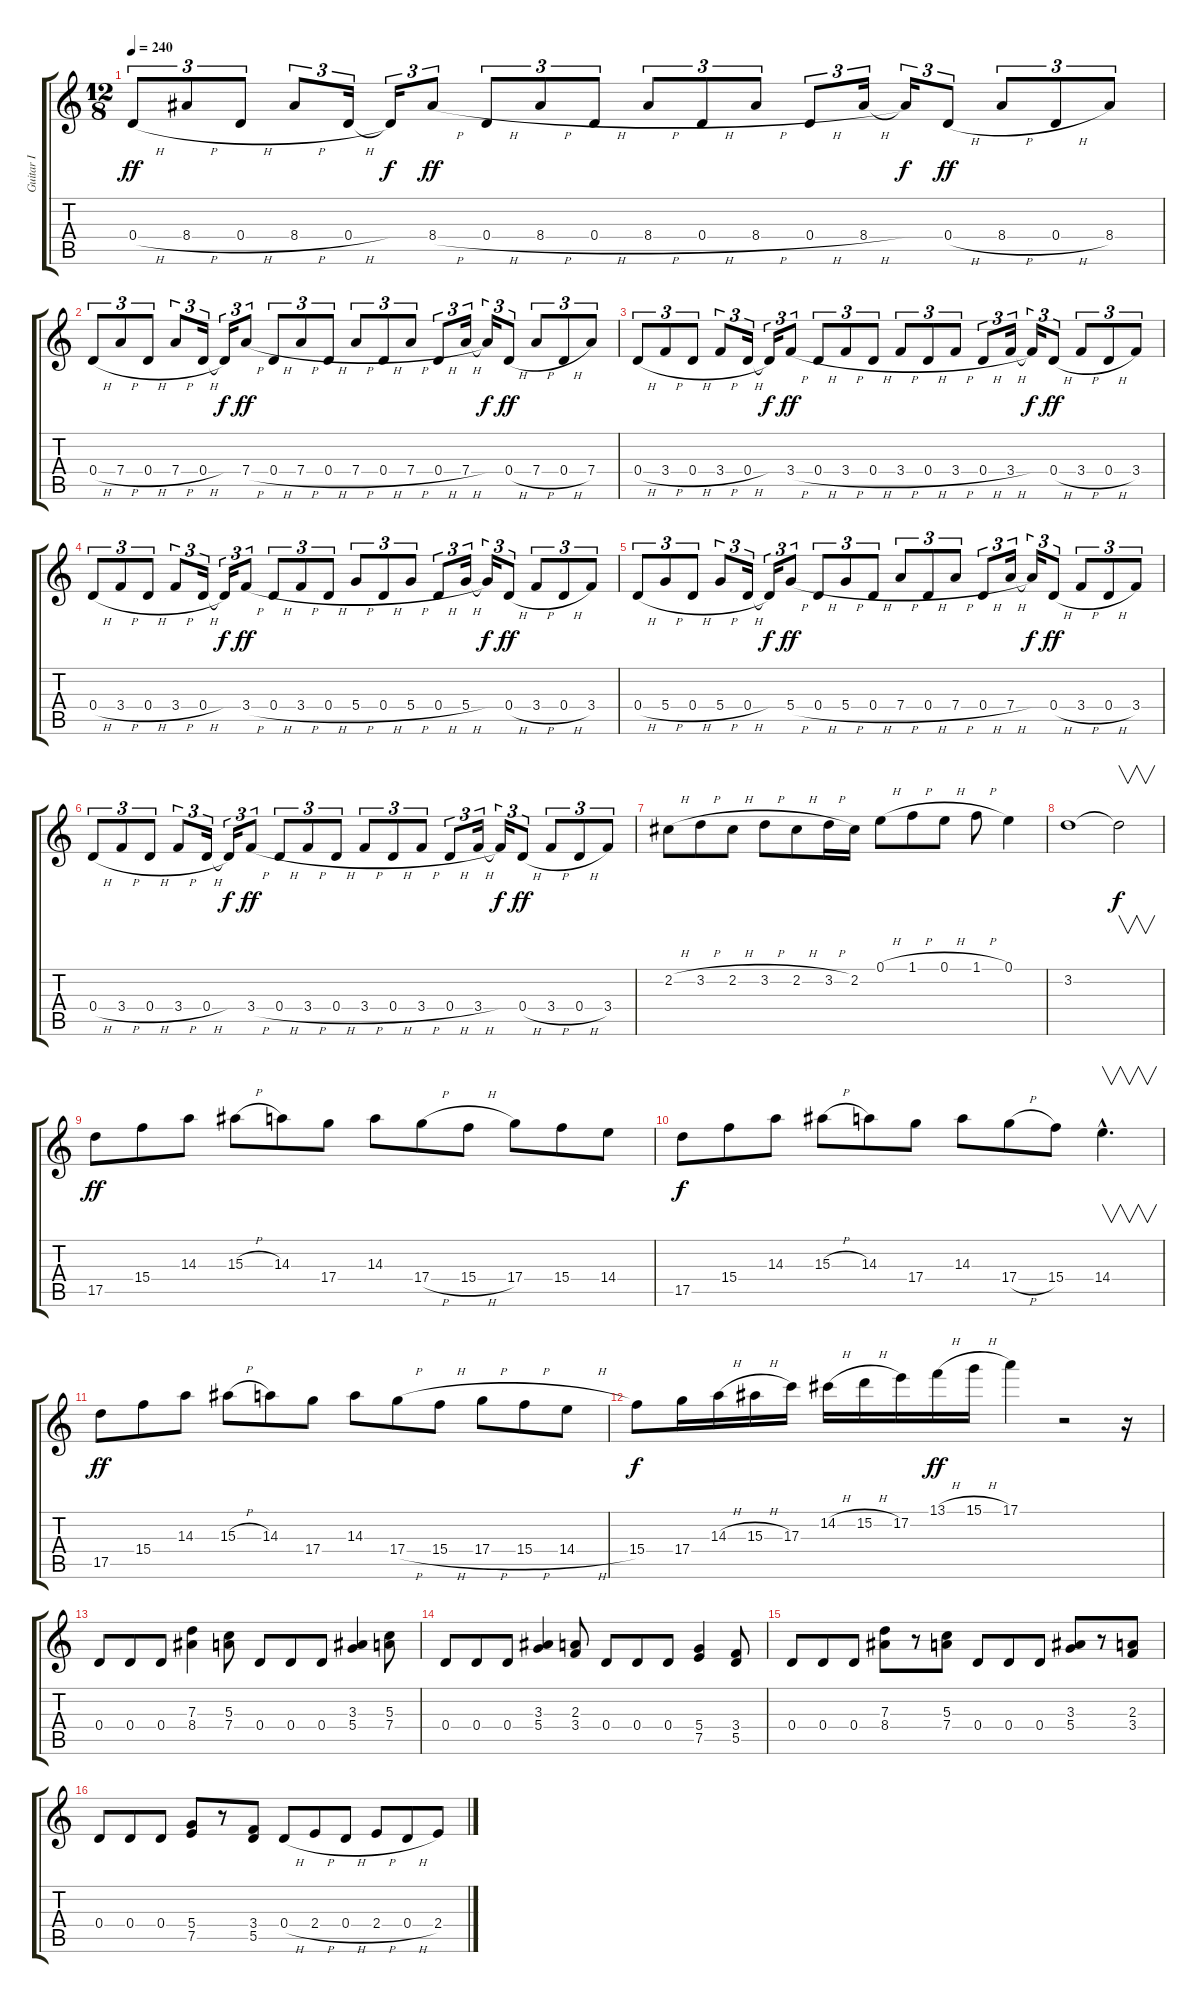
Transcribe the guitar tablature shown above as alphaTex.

\track ("Guitar I" "Guitar I") {instrument overdrivenguitar}
\staff {score tabs}
\tuning (E4 B3 G3 D3 A2 E2) {hide}
\ts (12 8)
\tempo 240
\clef g2
\ks c
0.4{h}.8{tu (3 2) dy ff} 8.4{h}.8{tu (3 2)} 0.4{h}.8{tu (3 2)} 8.4{h}.8{tu (3 2)} 0.4{h}.16{tu (3 2)} 0.4{t}.16{tu (3 2) dy f} 8.4{h}.8{tu (3 2) dy ff} 0.4{h}.8{tu (3 2)} 8.4{h}.8{tu (3 2)} 0.4{h}.8{tu (3 2)} 8.4{h}.8{tu (3 2)} 0.4{h}.8{tu (3 2)} 8.4{h}.8{tu (3 2)} 0.4{h}.8{tu (3 2)} 8.4{h}.16{tu (3 2)} 8.4{t}.16{tu (3 2) dy f} 0.4{h}.8{tu (3 2) dy ff} 8.4{h}.8{tu (3 2)} 0.4{h}.8{tu (3 2)} 8.4.8{tu (3 2)} |
0.4{h}.8{tu (3 2)} 7.4{h}.8{tu (3 2)} 0.4{h}.8{tu (3 2)} 7.4{h}.8{tu (3 2)} 0.4{h}.16{tu (3 2)} 0.4{t}.16{tu (3 2) dy f} 7.4{h}.8{tu (3 2) dy ff} 0.4{h}.8{tu (3 2)} 7.4{h}.8{tu (3 2)} 0.4{h}.8{tu (3 2)} 7.4{h}.8{tu (3 2)} 0.4{h}.8{tu (3 2)} 7.4{h}.8{tu (3 2)} 0.4{h}.8{tu (3 2)} 7.4{h}.16{tu (3 2)} 7.4{t}.16{tu (3 2) dy f} 0.4{h}.8{tu (3 2) dy ff} 7.4{h}.8{tu (3 2)} 0.4{h}.8{tu (3 2)} 7.4.8{tu (3 2)} |
0.4{h}.8{tu (3 2)} 3.4{h}.8{tu (3 2)} 0.4{h}.8{tu (3 2)} 3.4{h}.8{tu (3 2)} 0.4{h}.16{tu (3 2)} 0.4{t}.16{tu (3 2) dy f} 3.4{h}.8{tu (3 2) dy ff} 0.4{h}.8{tu (3 2)} 3.4{h}.8{tu (3 2)} 0.4{h}.8{tu (3 2)} 3.4{h}.8{tu (3 2)} 0.4{h}.8{tu (3 2)} 3.4{h}.8{tu (3 2)} 0.4{h}.8{tu (3 2)} 3.4{h}.16{tu (3 2)} 3.4{t}.16{tu (3 2) dy f} 0.4{h}.8{tu (3 2) dy ff} 3.4{h}.8{tu (3 2)} 0.4{h}.8{tu (3 2)} 3.4.8{tu (3 2)} |
0.4{h}.8{tu (3 2)} 3.4{h}.8{tu (3 2)} 0.4{h}.8{tu (3 2)} 3.4{h}.8{tu (3 2)} 0.4{h}.16{tu (3 2)} 0.4{t}.16{tu (3 2) dy f} 3.4{h}.8{tu (3 2) dy ff} 0.4{h}.8{tu (3 2)} 3.4{h}.8{tu (3 2)} 0.4{h}.8{tu (3 2)} 5.4{h}.8{tu (3 2)} 0.4{h}.8{tu (3 2)} 5.4{h}.8{tu (3 2)} 0.4{h}.8{tu (3 2)} 5.4{h}.16{tu (3 2)} 5.4{t}.16{tu (3 2) dy f} 0.4{h}.8{tu (3 2) dy ff} 3.4{h}.8{tu (3 2)} 0.4{h}.8{tu (3 2)} 3.4.8{tu (3 2)} |
0.4{h}.8{tu (3 2)} 5.4{h}.8{tu (3 2)} 0.4{h}.8{tu (3 2)} 5.4{h}.8{tu (3 2)} 0.4{h}.16{tu (3 2)} 0.4{t}.16{tu (3 2) dy f} 5.4{h}.8{tu (3 2) dy ff} 0.4{h}.8{tu (3 2)} 5.4{h}.8{tu (3 2)} 0.4{h}.8{tu (3 2)} 7.4{h}.8{tu (3 2)} 0.4{h}.8{tu (3 2)} 7.4{h}.8{tu (3 2)} 0.4{h}.8{tu (3 2)} 7.4{h}.16{tu (3 2)} 7.4{t}.16{tu (3 2) dy f} 0.4{h}.8{tu (3 2) dy ff} 3.4{h}.8{tu (3 2)} 0.4{h}.8{tu (3 2)} 3.4.8{tu (3 2)} |
0.4{h}.8{tu (3 2)} 3.4{h}.8{tu (3 2)} 0.4{h}.8{tu (3 2)} 3.4{h}.8{tu (3 2)} 0.4{h}.16{tu (3 2)} 0.4{t}.16{tu (3 2) dy f} 3.4{h}.8{tu (3 2) dy ff} 0.4{h}.8{tu (3 2)} 3.4{h}.8{tu (3 2)} 0.4{h}.8{tu (3 2)} 3.4{h}.8{tu (3 2)} 0.4{h}.8{tu (3 2)} 3.4{h}.8{tu (3 2)} 0.4{h}.8{tu (3 2)} 3.4{h}.16{tu (3 2)} 3.4{t}.16{tu (3 2) dy f} 0.4{h}.8{tu (3 2) dy ff} 3.4{h}.8{tu (3 2)} 0.4{h}.8{tu (3 2)} 3.4.8{tu (3 2)} |
2.2{h}.8 3.2{h}.8 2.2{h}.8 3.2{h}.8 2.2{h}.8 3.2{h}.16 2.2.16 0.1{h}.8 1.1{h}.8 0.1{h}.8 1.1{h}.8 0.1.4 |
3.2.1 3.2{t}.2{v dy f} |
17.5.8{dy ff} 15.4.8 14.3.8 15.3{h}.8 14.3.8 17.4.8 14.3.8 17.4{h}.8 15.4{h}.8 17.4.8 15.4.8 14.4.8 |
17.5.8{dy f} 15.4.8 14.3.8 15.3{h}.8 14.3.8 17.4.8 14.3.8 17.4{h}.8 15.4.8 14.4{hac}.4{v d} |
17.5.8{dy ff} 15.4.8 14.3.8 15.3{h}.8 14.3.8 17.4.8 14.3.8 17.4{h}.8 15.4{h}.8 17.4{h}.8 15.4{h}.8 14.4{h}.8 |
15.4.8{dy f} 17.4.16 14.3{h}.16 15.3{h}.16 17.3.16 14.2{h}.16 15.2{h}.16 17.2.16 13.1{h}.16{dy ff} 15.1{h}.16 17.1.4 r.2 r.16 |
0.4.8 0.4.8 0.4.8 (7.3 8.4).4 (5.3 7.4).8 0.4.8 0.4.8 0.4.8 (3.3 5.4).4 (5.3 7.4).8 |
0.4.8 0.4.8 0.4.8 (3.3 5.4).4 (2.3 3.4).8 0.4.8 0.4.8 0.4.8 (5.4 7.5).4 (3.4 5.5).8 |
0.4.8 0.4.8 0.4.8 (7.3 8.4).8 r.8 (5.3 7.4).8 0.4.8 0.4.8 0.4.8 (3.3 5.4).8 r.8 (2.3 3.4).8 |
0.4.8 0.4.8 0.4.8 (5.4 7.5).8 r.8 (3.4 5.5).8 0.4{h}.8 2.4{h}.8 0.4{h}.8 2.4{h}.8 0.4{h}.8 2.4.8
